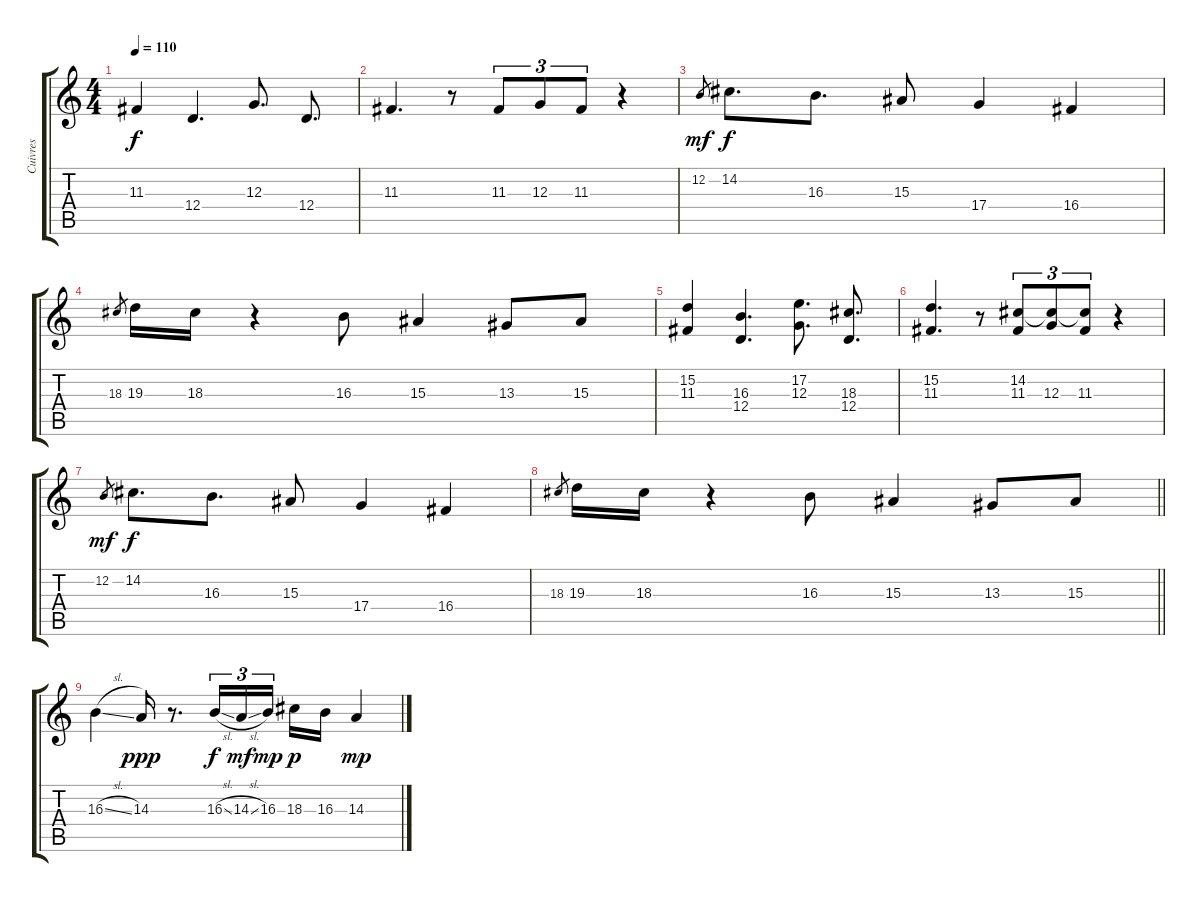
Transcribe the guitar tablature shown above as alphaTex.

\track ("Cuivres" "Cuivres") {instrument trumpet}
\staff {score tabs}
\tuning (E4 B3 G3 D3 A2 E2) {hide}
\ts (4 4)
\tempo 110
\clef g2
\ks c
11.3.4{dy f volume 11} 12.4.4{d} 12.3.8{d} 12.4.8{d} |
11.3.4{d} r.8 11.3.8{tu (3 2)} 12.3.8{tu (3 2)} 11.3.8{tu (3 2)} r.4 |
12.2.8{gr dy mf} 14.2.8{d dy f} 16.3.8{d} 15.3.8 17.4.4 16.4.4 |
18.3.8{gr} 19.3.16 18.3.16 r.4 16.3.8 15.3.4 13.3.8 15.3.8 |
(15.2 11.3).4 (16.3 12.4).4{d} (17.2 12.3).8{d} (18.3 12.4).8{d} |
(15.2 11.3).4{d} r.8 (14.2 11.3).8{tu (3 2)} (14.2{t} 12.3).8{tu (3 2)} (14.2{t} 11.3).8{tu (3 2)} r.4 |
12.2.8{gr dy mf} 14.2.8{d dy f} 16.3.8{d} 15.3.8 17.4.4 16.4.4 |
\barLineRight lightlight
18.3.8{gr} 19.3.16 18.3.16 r.4 16.3.8 15.3.4 13.3.8 15.3.8 |
16.3{sl}.4{volume 6} 14.3.16{dy ppp} r.8{d} 16.3{sl}.16{tu (3 2) dy f} 14.3{sl}.16{tu (3 2) dy mf} 16.3.16{tu (3 2) dy mp beam splitsecondary} 18.3.16{dy p} 16.3.16 14.3.4{dy mp}
